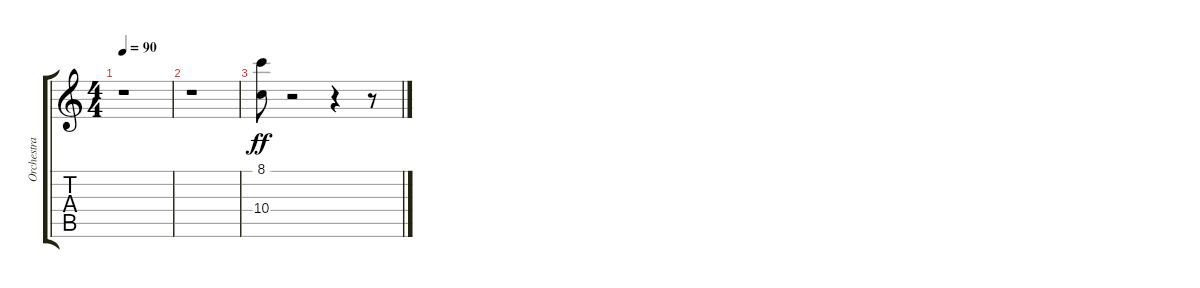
\track ("Orchestra Hit" "Orchestra ") {instrument distortionguitar}
\staff {score tabs}
\tuning (E4 B3 G3 D3 A2 E2) {hide}
\ts (4 4)
\tempo 90
\clef g2
\ks c
r.1{dy ff} |
r.1 |
(8.1 10.4).8 r.2 r.4 r.8
